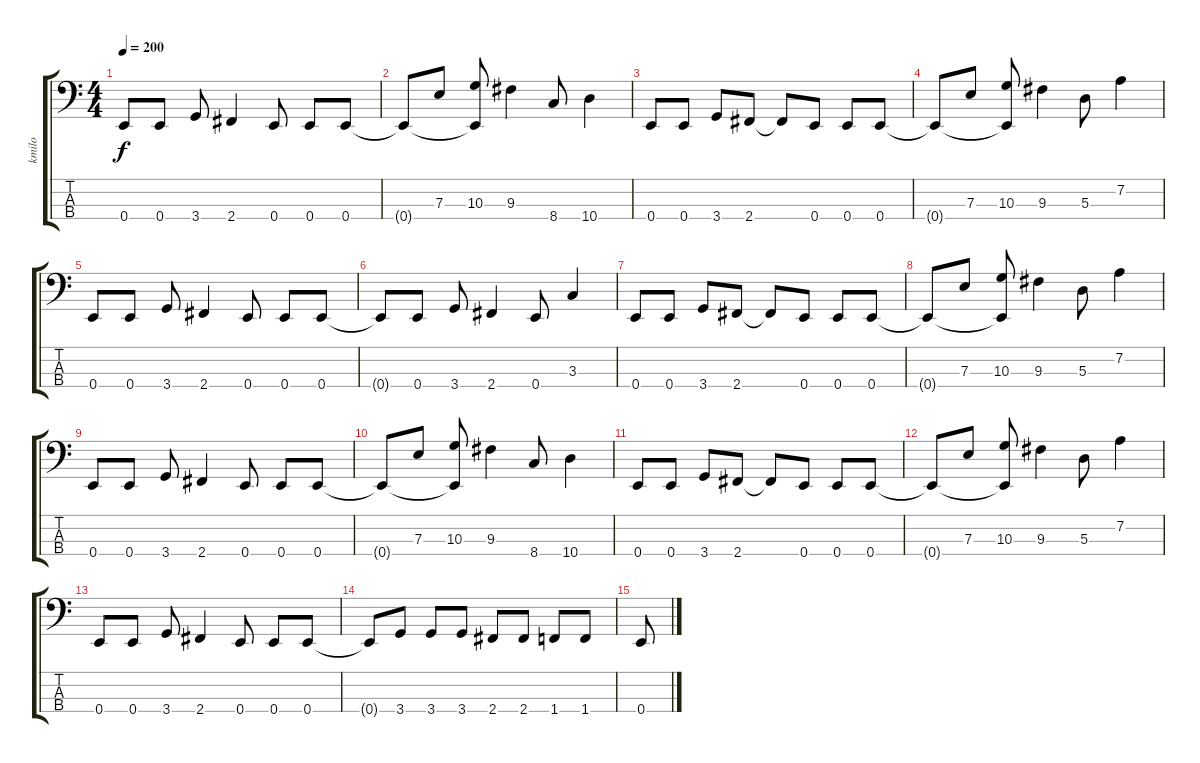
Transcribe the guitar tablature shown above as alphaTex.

\track ("kmilo" "kmilo") {instrument electricbassfinger}
\staff {score tabs}
\tuning (G2 D2 A1 E1) {hide}
\ts (4 4)
\tempo 200
\clef f4
\ks c
0.4.8{dy f} 0.4.8 3.4.8 2.4.4 0.4.8 0.4.8 0.4.8 |
0.4{t}.8 7.3.8 (10.3 0.4{t}).8 9.3.4 8.4.8 10.4.4 |
0.4.8 0.4.8 3.4.8 2.4.8 2.4{t}.8 0.4.8 0.4.8 0.4.8 |
0.4{t}.8 7.3.8 (10.3 0.4{t}).8 9.3.4 5.3.8 7.2.4 |
0.4.8 0.4.8 3.4.8 2.4.4 0.4.8 0.4.8 0.4.8 |
0.4{t}.8 0.4.8 3.4.8 2.4.4 0.4.8 3.3.4 |
0.4.8 0.4.8 3.4.8 2.4.8 2.4{t}.8 0.4.8 0.4.8 0.4.8 |
0.4{t}.8 7.3.8 (10.3 0.4{t}).8 9.3.4 5.3.8 7.2.4 |
0.4.8 0.4.8 3.4.8 2.4.4 0.4.8 0.4.8 0.4.8 |
0.4{t}.8 7.3.8 (10.3 0.4{t}).8 9.3.4 8.4.8 10.4.4 |
0.4.8 0.4.8 3.4.8 2.4.8 2.4{t}.8 0.4.8 0.4.8 0.4.8 |
0.4{t}.8 7.3.8 (10.3 0.4{t}).8 9.3.4 5.3.8 7.2.4 |
0.4.8 0.4.8 3.4.8 2.4.4 0.4.8 0.4.8 0.4.8 |
0.4{t}.8 3.4.8 3.4.8 3.4.8 2.4.8 2.4.8 1.4.8 1.4.8 |
0.4.8
